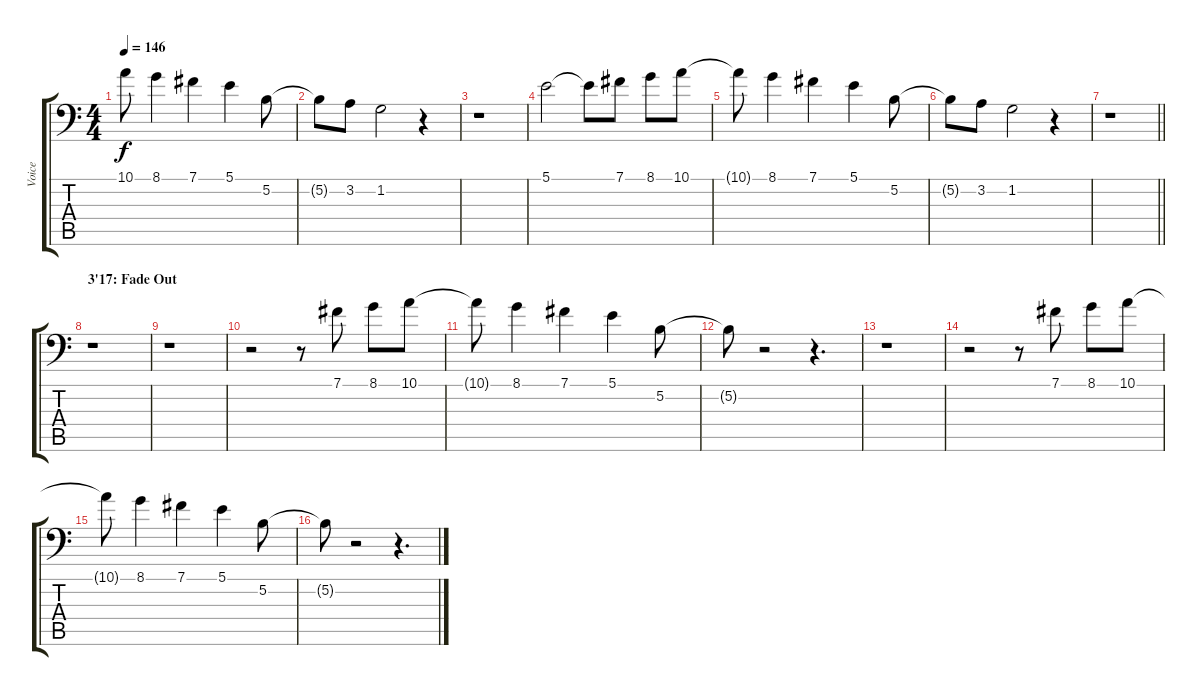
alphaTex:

\track ("Voice" "Voice") {instrument lead2sawtooth}
\staff {score tabs}
\tuning (B3 Gb3 D3 A2 E2 A1) {hide}
\ts (4 4)
\tempo 146
\clef f4
\ks c
10.1{t}.8{dy f} 8.1.4 7.1.4 5.1.4 5.2.8 |
5.2{t}.8 3.2.8 1.2.2 r.4 |
r.1 |
5.1.2 5.1{t}.8 7.1.8 8.1.8 10.1.8 |
10.1{t}.8 8.1.4 7.1.4 5.1.4 5.2.8 |
5.2{t}.8 3.2.8 1.2.2 r.4 |
\barLineRight lightlight
r.1 |
\section ("" "3'17: Fade Out")
r.1{volume 10} |
r.1 |
r.2 r.8 7.1.8 8.1.8 10.1.8 |
10.1{t}.8 8.1.4 7.1.4 5.1.4 5.2.8 |
5.2{t}.8{volume 6} r.2 r.4{d} |
r.1 |
r.2 r.8 7.1.8 8.1.8 10.1.8 |
10.1{t}.8 8.1.4 7.1.4 5.1.4 5.2.8 |
5.2{t}.8{volume 4} r.2 r.4{d}
